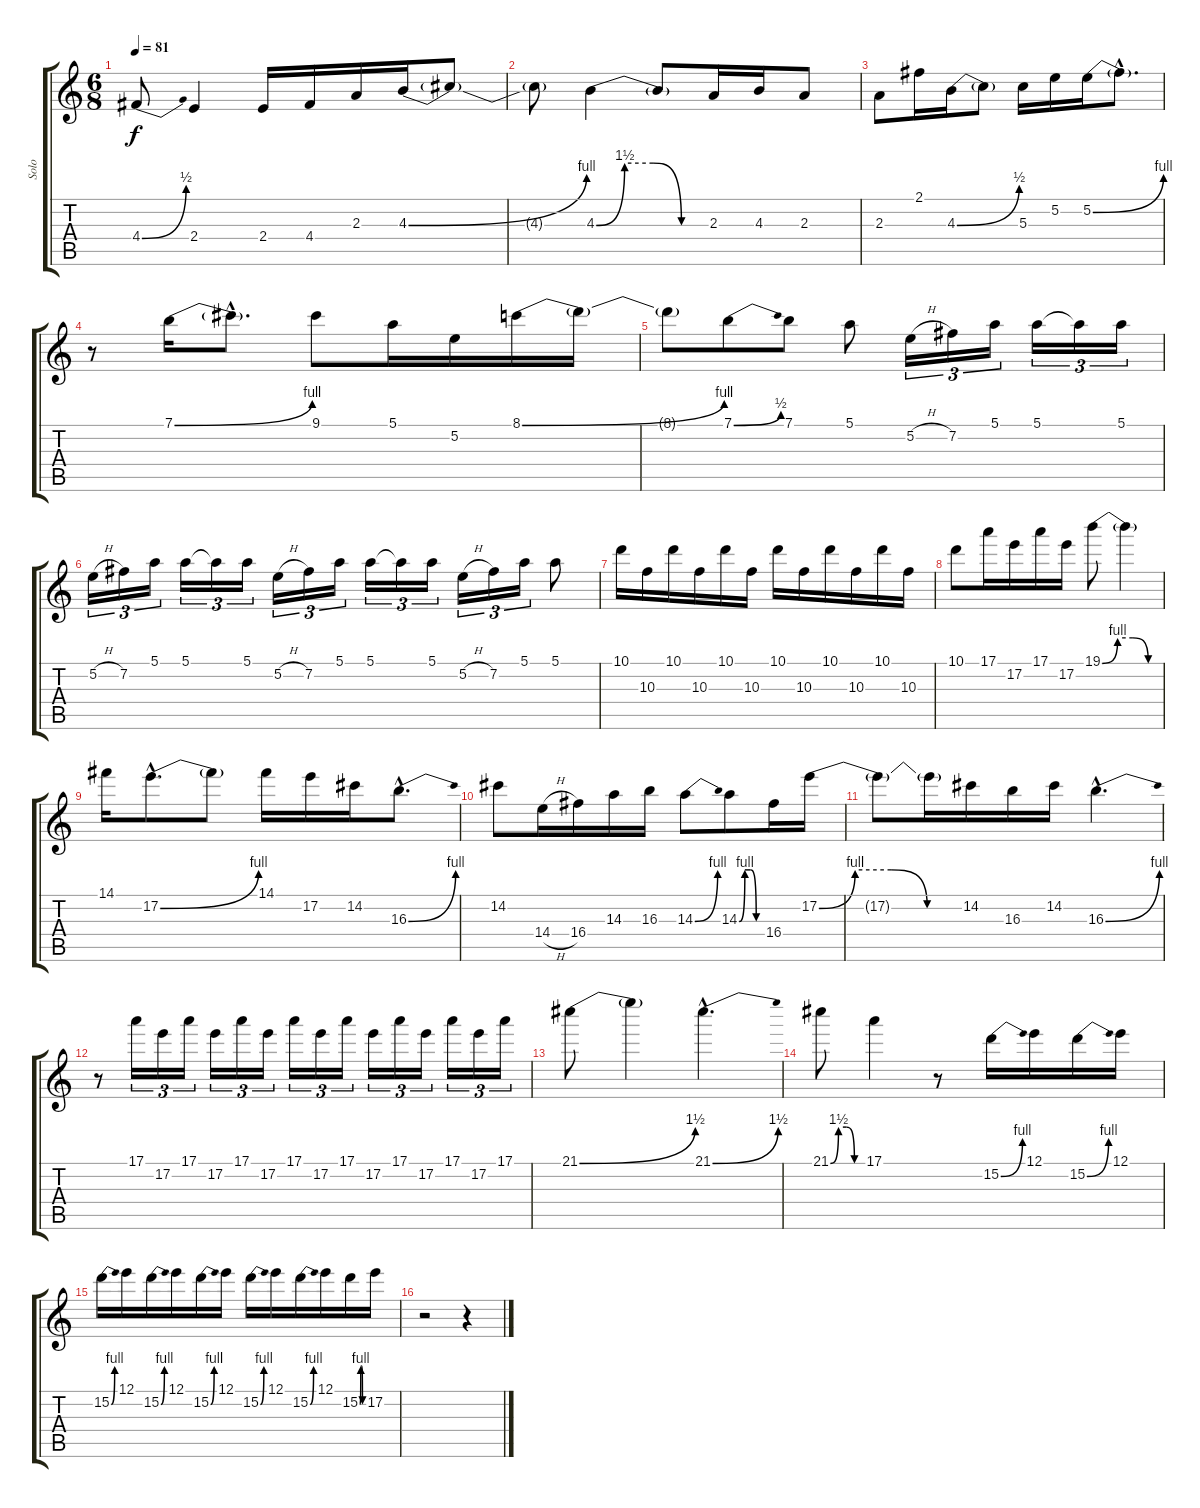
\track ("Solo" "Solo") {instrument electricguitarclean}
\staff {score tabs}
\tuning (E4 B3 G3 D3 A2 E2) {hide}
\ts (6 8)
\tempo 81
\clef g2
\ks c
4.4{be (bend 0 0 60 2)}.8{dy f} 2.4.4 2.4.16 4.4.16 2.3.16 4.3{be (bend 0 0 60 4)}.16 4.3{t}.8 |
4.3{t}.8 4.3{be (custom 0 0 15 6 30 6 45 0 60 0)}.4 4.3{t}.8 2.3.16 4.3.16 2.3.8 |
2.3.8 2.1.16 4.3{be (bend 0 0 60 2)}.16 4.3{t}.8 5.3.16 5.2.16 5.2{be (bend 0 0 60 4)}.16 5.2{hac t}.8{d} |
r.8 7.1{be (bend 0 0 60 4)}.16 7.1{hac t}.8{d} 9.1.8 5.1.16 5.2.16 8.1{be (bend 0 0 60 4)}.16 8.1{t}.16 |
8.1{t}.8 7.1{be (bend 0 0 60 2)}.8 7.1.8 5.1.8 5.2{h}.16{tu (3 2)} 7.2.16{tu (3 2)} 5.1.16{tu (3 2)} 5.1.16{tu (3 2)} 5.1{t}.16{tu (3 2)} 5.1.16{tu (3 2)} |
5.2{h}.16{tu (3 2)} 7.2.16{tu (3 2)} 5.1.16{tu (3 2)} 5.1.16{tu (3 2)} 5.1{t}.16{tu (3 2)} 5.1.16{tu (3 2)} 5.2{h}.16{tu (3 2)} 7.2.16{tu (3 2)} 5.1.16{tu (3 2)} 5.1.16{tu (3 2)} 5.1{t}.16{tu (3 2)} 5.1.16{tu (3 2)} 5.2{h}.16{tu (3 2)} 7.2.16{tu (3 2)} 5.1.16{tu (3 2)} 5.1.8 |
10.1.16 10.3.16 10.1.16 10.3.16 10.1.16 10.3.16 10.1.16 10.3.16 10.1.16 10.3.16 10.1.16 10.3.16 |
10.1.8 17.1.16 17.2.16 17.1.16 17.2.16 19.1{be (custom 0 0 15 4 30 4 45 0 60 0)}.8 19.1{t}.4 |
14.1.16 17.2{be (bend 0 0 60 4) hac}.8{d} 17.2{t}.8 14.1.16 17.2.16 14.2.16 16.3{be (bend 0 0 60 4) hac}.8{d} |
14.2.8 14.4{h}.16 16.4.16 14.3.16 16.3.16 14.3{be (bend 0 0 60 4)}.8 14.3{be (custom 0 0 15 4 30 4 45 0 60 0)}.8 16.4.16 17.2{be (custom 0 0 15 4 30 4 45 0 60 0)}.16 |
17.2{t}.8 17.2{t}.16 14.2.16 16.3.16 14.2.16 16.3{be (bend 0 0 60 4) hac}.4{d} |
r.8 17.1.16{tu (3 2)} 17.2.16{tu (3 2)} 17.1.16{tu (3 2)} 17.2.16{tu (3 2)} 17.1.16{tu (3 2)} 17.2.16{tu (3 2)} 17.1.16{tu (3 2)} 17.2.16{tu (3 2)} 17.1.16{tu (3 2)} 17.2.16{tu (3 2)} 17.1.16{tu (3 2)} 17.2.16{tu (3 2)} 17.1.16{tu (3 2)} 17.2.16{tu (3 2)} 17.1.16{tu (3 2)} |
21.1{be (bend 0 0 60 6)}.8 21.1{t}.4 21.1{be (bend 0 0 60 6) hac}.4{d} |
21.1{be (custom 0 0 15 6 30 6 45 0 60 0)}.8 17.1.4 r.8 15.2{be (bend 0 0 60 4)}.16 12.1.16 15.2{be (bend 0 0 60 4)}.16 12.1.16 |
15.2{be (bend 0 0 60 4)}.16 12.1.16 15.2{be (bend 0 0 60 4)}.16 12.1.16 15.2{be (bend 0 0 60 4)}.16 12.1.16 15.2{be (bend 0 0 60 4)}.16 12.1.16 15.2{be (bend 0 0 60 4)}.16 12.1.16 15.2{be (custom 0 0 15 4 30 4 45 0 60 0)}.16 17.2.16 |
r.2 r.4
